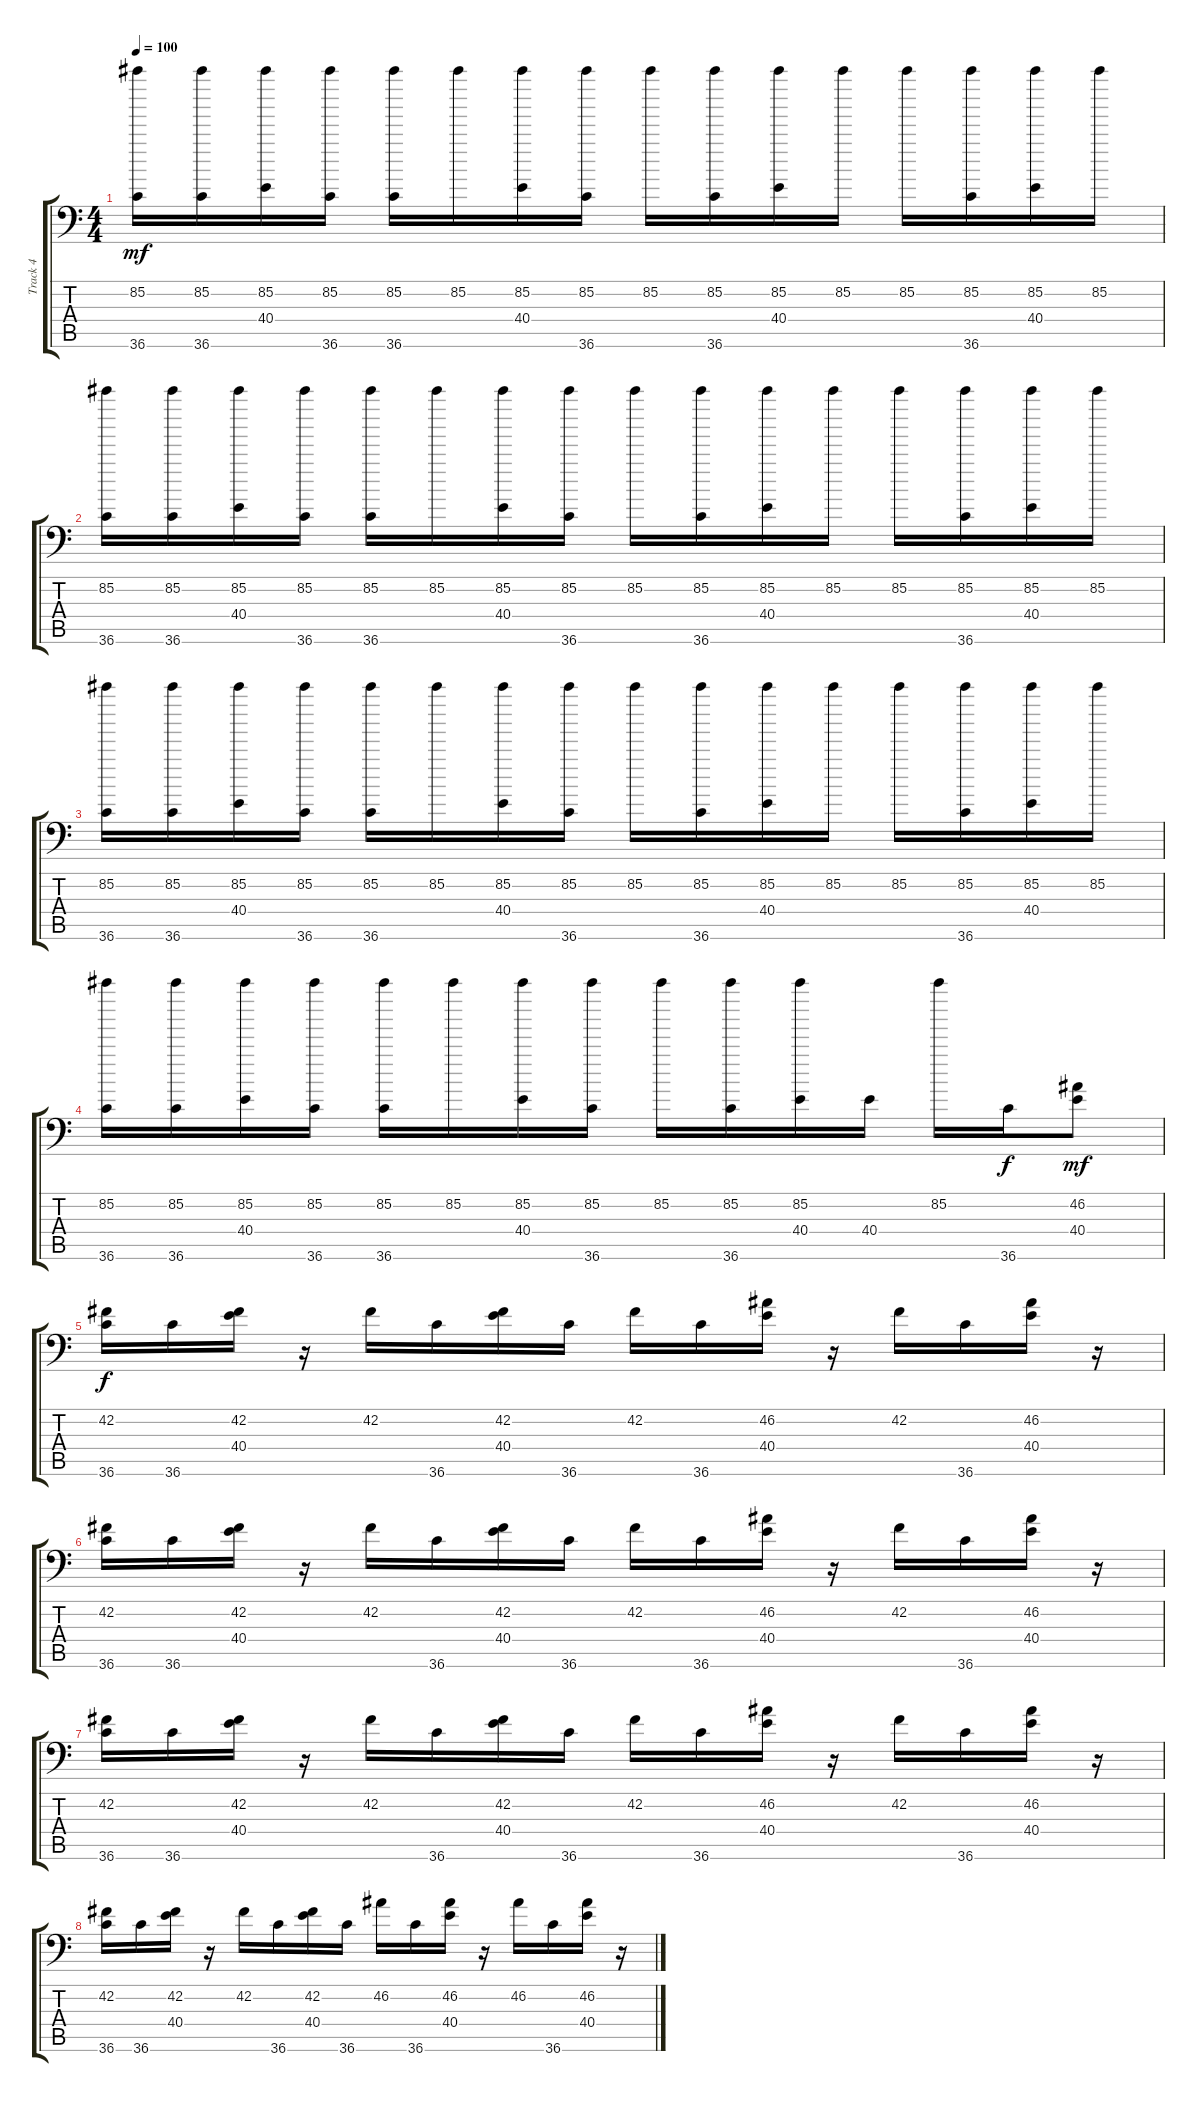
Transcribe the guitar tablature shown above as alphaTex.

\track ("Track 4" "Track 4") {instrument acousticgrandpiano}
\staff {score tabs}
\tuning (C-1 C-1 C-1 C-1 C-1 C-1) {hide}
\ts (4 4)
\tempo 100
\clef f4
\ks c
(85.2 36.6).16{dy mf} (85.2 36.6).16 (85.2 40.4).16 (85.2 36.6).16 (85.2 36.6).16 85.2.16 (85.2 40.4).16 (85.2 36.6).16 85.2.16 (85.2 36.6).16 (85.2 40.4).16 85.2.16 85.2.16 (85.2 36.6).16 (85.2 40.4).16 85.2.16 |
(85.2 36.6).16 (85.2 36.6).16 (85.2 40.4).16 (85.2 36.6).16 (85.2 36.6).16 85.2.16 (85.2 40.4).16 (85.2 36.6).16 85.2.16 (85.2 36.6).16 (85.2 40.4).16 85.2.16 85.2.16 (85.2 36.6).16 (85.2 40.4).16 85.2.16 |
(85.2 36.6).16 (85.2 36.6).16 (85.2 40.4).16 (85.2 36.6).16 (85.2 36.6).16 85.2.16 (85.2 40.4).16 (85.2 36.6).16 85.2.16 (85.2 36.6).16 (85.2 40.4).16 85.2.16 85.2.16 (85.2 36.6).16 (85.2 40.4).16 85.2.16 |
(85.2 36.6).16 (85.2 36.6).16 (85.2 40.4).16 (85.2 36.6).16 (85.2 36.6).16 85.2.16 (85.2 40.4).16 (85.2 36.6).16 85.2.16 (85.2 36.6).16 (85.2 40.4).16 40.4.16 85.2.16 36.6.16{dy f} (46.2 40.4).8{dy mf} |
(42.2 36.6).16{dy f} 36.6.16 (42.2 40.4).16 r.16 42.2.16 36.6.16 (42.2 40.4).16 36.6.16 42.2.16 36.6.16 (46.2 40.4).16 r.16 42.2.16 36.6.16 (46.2 40.4).16 r.16 |
(42.2 36.6).16 36.6.16 (42.2 40.4).16 r.16 42.2.16 36.6.16 (42.2 40.4).16 36.6.16 42.2.16 36.6.16 (46.2 40.4).16 r.16 42.2.16 36.6.16 (46.2 40.4).16 r.16 |
(42.2 36.6).16 36.6.16 (42.2 40.4).16 r.16 42.2.16 36.6.16 (42.2 40.4).16 36.6.16 42.2.16 36.6.16 (46.2 40.4).16 r.16 42.2.16 36.6.16 (46.2 40.4).16 r.16 |
(42.2 36.6).16 36.6.16 (42.2 40.4).16 r.16 42.2.16 36.6.16 (42.2 40.4).16 36.6.16 46.2.16 36.6.16 (46.2 40.4).16 r.16 46.2.16 36.6.16 (46.2 40.4).16 r.16
